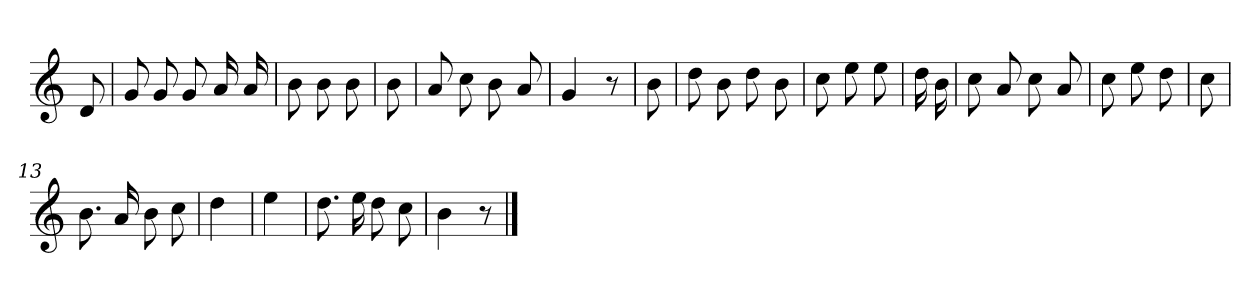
**kern
*part1
*staff1
*clefG2
*k[]
=
8d
=1
8g
8g
8g
16a
16a
=2
8b
8b
8b
=3
8b
=4
8a
8cc
8b
8a
=5
4g
8r
=6
8b
=7
8dd
8b
8dd
8b
=8
8cc
8ee
8ee
=9
16dd
16b
=10
8cc
8a
8cc
8a
=11
8cc
8ee
8dd
=12
8cc
=13
8.b
16a
8b
8cc
=14
4dd
=15
4ee
=16
8.dd
16ee
8dd
8cc
=17
4b
8r
==
*-
